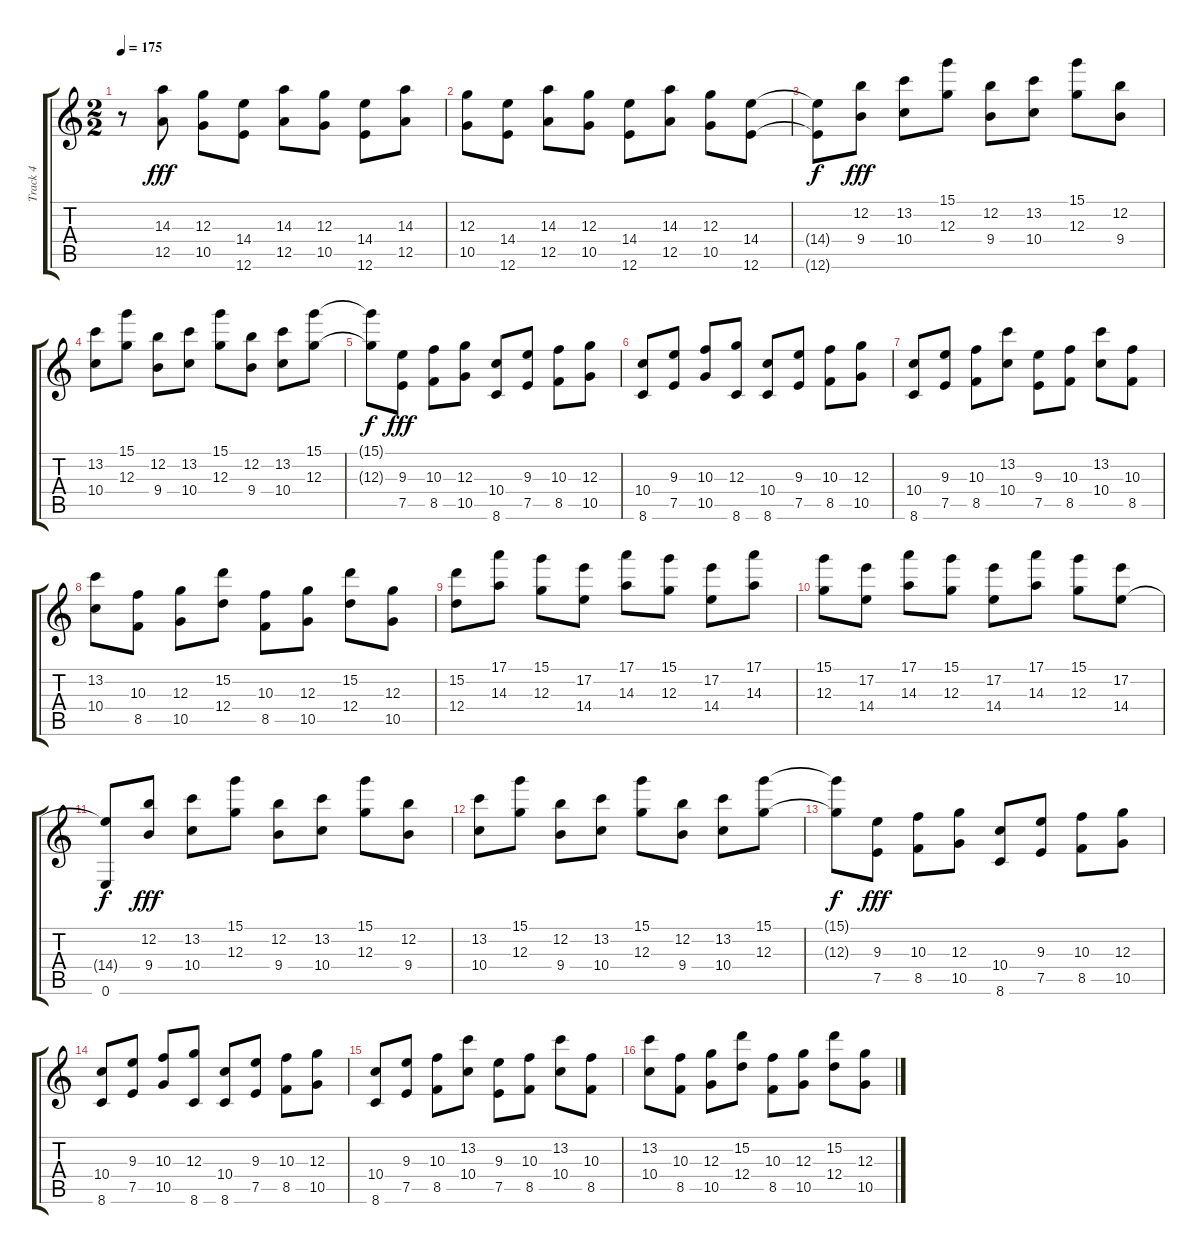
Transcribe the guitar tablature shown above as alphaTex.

\track ("Track 4" "Track 4") {instrument overdrivenguitar}
\staff {score tabs}
\tuning (E4 B3 G3 D3 A2 E2) {hide}
\ts (2 2)
\tempo 175
\clef g2
\ks c
r.8{dy mp} (14.3 12.5).8{dy fff} (12.3 10.5).8 (14.4 12.6).8 (14.3 12.5).8 (12.3 10.5).8 (14.4 12.6).8 (14.3 12.5).8 |
(12.3 10.5).8 (14.4 12.6).8 (14.3 12.5).8 (12.3 10.5).8 (14.4 12.6).8 (14.3 12.5).8 (12.3 10.5).8 (14.4 12.6).8 |
(14.4{t} 12.6{t}).8{dy f} (12.2 9.4).8{dy fff} (13.2 10.4).8 (15.1 12.3).8 (12.2 9.4).8 (13.2 10.4).8 (15.1 12.3).8 (12.2 9.4).8 |
(13.2 10.4).8 (15.1 12.3).8 (12.2 9.4).8 (13.2 10.4).8 (15.1 12.3).8 (12.2 9.4).8 (13.2 10.4).8 (15.1 12.3).8 |
(15.1{t} 12.3{t}).8{dy f} (9.3 7.5).8{dy fff} (10.3 8.5).8 (12.3 10.5).8 (10.4 8.6).8 (9.3 7.5).8 (10.3 8.5).8 (12.3 10.5).8 |
(10.4 8.6).8 (9.3 7.5).8 (10.3 10.5).8 (12.3 8.6).8 (10.4 8.6).8 (9.3 7.5).8 (10.3 8.5).8 (12.3 10.5).8 |
(10.4 8.6).8 (9.3 7.5).8 (10.3 8.5).8 (13.2 10.4).8 (9.3 7.5).8 (10.3 8.5).8 (13.2 10.4).8 (10.3 8.5).8 |
(13.2 10.4).8 (10.3 8.5).8 (12.3 10.5).8 (15.2 12.4).8 (10.3 8.5).8 (12.3 10.5).8 (15.2 12.4).8 (12.3 10.5).8 |
(15.2 12.4).8 (17.1 14.3).8 (15.1 12.3).8 (17.2 14.4).8 (17.1 14.3).8 (15.1 12.3).8 (17.2 14.4).8 (17.1 14.3).8 |
(15.1 12.3).8 (17.2 14.4).8 (17.1 14.3).8 (15.1 12.3).8 (17.2 14.4).8 (17.1 14.3).8 (15.1 12.3).8 (17.2 14.4).8 |
(14.4{t} 0.6).8{dy f} (12.2 9.4).8{dy fff} (13.2 10.4).8 (15.1 12.3).8 (12.2 9.4).8 (13.2 10.4).8 (15.1 12.3).8 (12.2 9.4).8 |
(13.2 10.4).8 (15.1 12.3).8 (12.2 9.4).8 (13.2 10.4).8 (15.1 12.3).8 (12.2 9.4).8 (13.2 10.4).8 (15.1 12.3).8 |
(15.1{t} 12.3{t}).8{dy f} (9.3 7.5).8{dy fff} (10.3 8.5).8 (12.3 10.5).8 (10.4 8.6).8 (9.3 7.5).8 (10.3 8.5).8 (12.3 10.5).8 |
(10.4 8.6).8 (9.3 7.5).8 (10.3 10.5).8 (12.3 8.6).8 (10.4 8.6).8 (9.3 7.5).8 (10.3 8.5).8 (12.3 10.5).8 |
(10.4 8.6).8 (9.3 7.5).8 (10.3 8.5).8 (13.2 10.4).8 (9.3 7.5).8 (10.3 8.5).8 (13.2 10.4).8 (10.3 8.5).8 |
(13.2 10.4).8 (10.3 8.5).8 (12.3 10.5).8 (15.2 12.4).8 (10.3 8.5).8 (12.3 10.5).8 (15.2 12.4).8 (12.3 10.5).8
